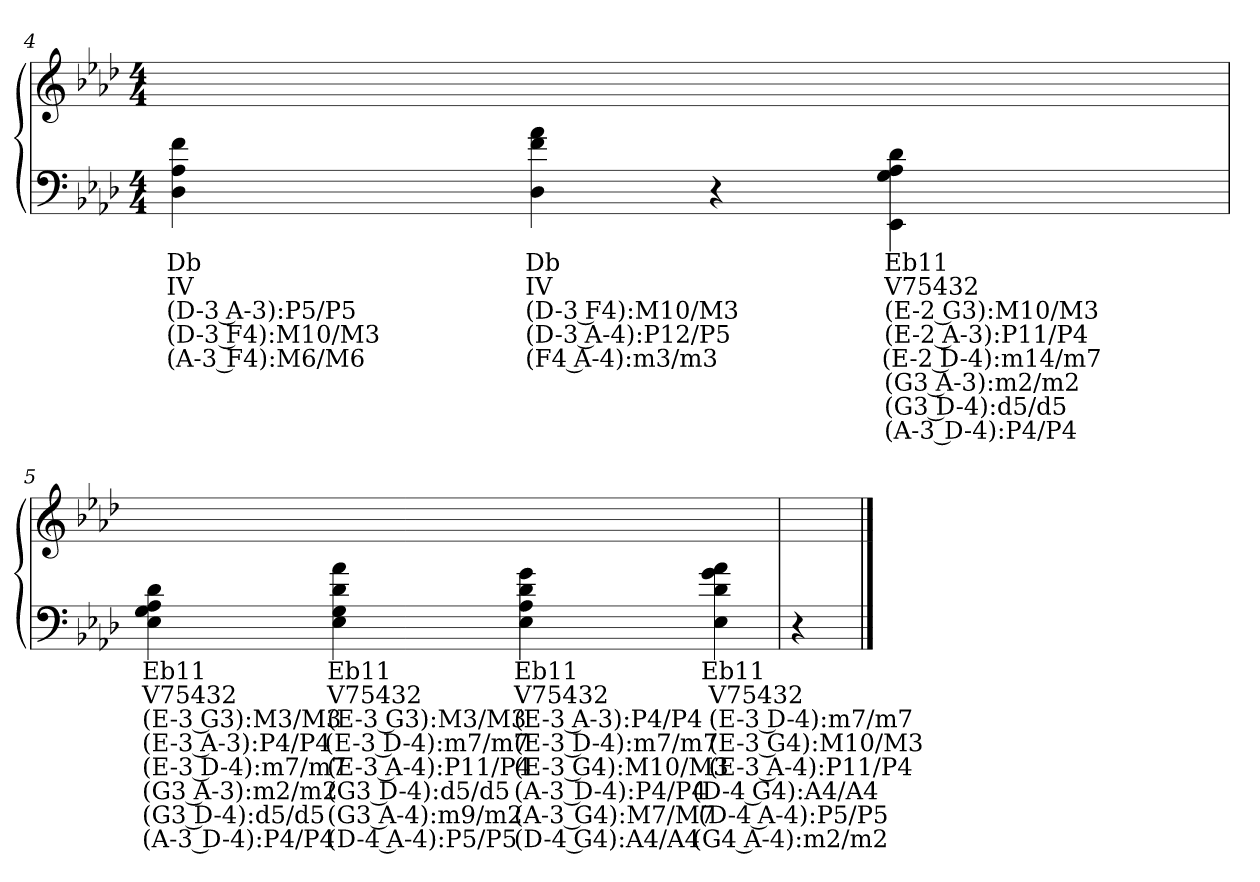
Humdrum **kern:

**kern	**text	**text	**text	**text	**text	**text	**text	**text	**kern
*part2	*part2	*part2	*part2	*part2	*part2	*part2	*part2	*part2	*part1
*staff2	*staff2	*staff2	*staff2	*staff2	*staff2	*staff2	*staff2	*staff2	*staff1
*clefF4	*	*	*	*	*	*	*	*	*clefG2
*k[b-e-a-d-]	*	*	*	*	*	*	*	*	*k[b-e-a-d-]
*A-:	*	*	*	*	*	*	*	*	*A-:
*M4/4	*	*	*	*	*	*	*	*	*M4/4
=4	=4	=4	=4	=4	=4	=4	=4	=4	=4
4D- 4A- 4f	Db	IV	(D-3 A-3):P5/P5	(D-3 F4):M10/M3	(A-3 F4):M6/M6	.	.	.	1ryy
4D- 4f 4a-	Db	IV	(D-3 F4):M10/M3	(D-3 A-4):P12/P5	(F4 A-4):m3/m3	.	.	.	.
4r	.	.	.	.	.	.	.	.	.
4EE- 4G 4A- 4d-	Eb11	V75432	(E-2 G3):M10/M3	(E-2 A-3):P11/P4	(E-2 D-4):m14/m7	(G3 A-3):m2/m2	(G3 D-4):d5/d5	(A-3 D-4):P4/P4	.
=5	=5	=5	=5	=5	=5	=5	=5	=5	=5
4E- 4G 4A- 4d-	Eb11	V75432	(E-3 G3):M3/M3	(E-3 A-3):P4/P4	(E-3 D-4):m7/m7	(G3 A-3):m2/m2	(G3 D-4):d5/d5	(A-3 D-4):P4/P4	1ryy
4E- 4G 4d- 4a-	Eb11	V75432	(E-3 G3):M3/M3	(E-3 D-4):m7/m7	(E-3 A-4):P11/P4	(G3 D-4):d5/d5	(G3 A-4):m9/m2	(D-4 A-4):P5/P5	.
4E- 4A- 4d- 4g	Eb11	V75432	(E-3 A-3):P4/P4	(E-3 D-4):m7/m7	(E-3 G4):M10/M3	(A-3 D-4):P4/P4	(A-3 G4):M7/M7	(D-4 G4):A4/A4	.
4E- 4d- 4g 4a-	Eb11	V75432	(E-3 D-4):m7/m7	(E-3 G4):M10/M3	(E-3 A-4):P11/P4	(D-4 G4):A4/A4	(D-4 A-4):P5/P5	(G4 A-4):m2/m2	.
=6	=6	=6	=6	=6	=6	=6	=6	=6	=6
4r	.	.	.	.	.	.	.	.	4ryy
==	==	==	==	==	==	==	==	==	==
*-	*-	*-	*-	*-	*-	*-	*-	*-	*-
